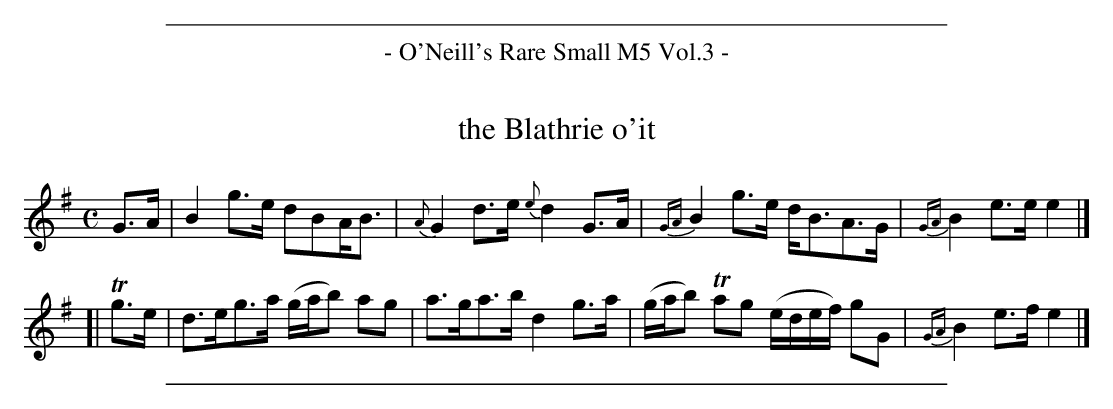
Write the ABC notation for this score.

X:1
T: the Blathrie o'it
M: C
L: 1/8
K: G	% with strains ending on Em
G>A |\
B2g>e dBA<B | {A}G2d>e {e}d2G>A |\
{GA}B2g>e d<BA>G | {GA}B2 e>ee2 |]
[| Tg>e |\
d>eg>a (g/a/b) ag | a>ga>b d2g>a |\
(g/a/b) Tag (e/d/e/f/) gG | {GA}B2e>f e2 |]
